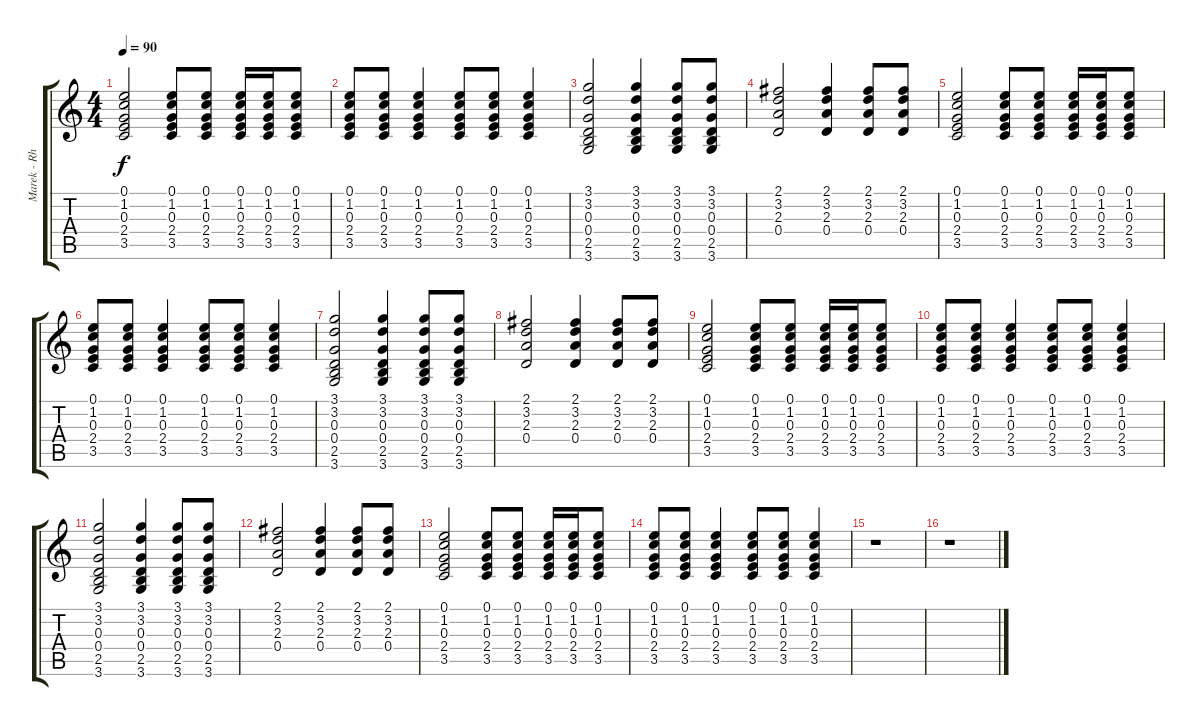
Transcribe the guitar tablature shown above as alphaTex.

\track ("Marek - Rhythm Guitar 1" "Marek - Rh") {instrument acousticguitarsteel}
\staff {score tabs}
\tuning (E4 B3 G3 D3 A2 E2) {hide}
\ts (4 4)
\tempo 90
\clef g2
\ks c
(0.1 1.2 0.3 2.4 3.5).2{dy f} (0.1 1.2 0.3 2.4 3.5).8 (0.1 1.2 0.3 2.4 3.5).8 (0.1 1.2 0.3 2.4 3.5).16 (0.1 1.2 0.3 2.4 3.5).16 (0.1 1.2 0.3 2.4 3.5).8 |
(0.1 1.2 0.3 2.4 3.5).8 (0.1 1.2 0.3 2.4 3.5).8 (0.1 1.2 0.3 2.4 3.5).4 (0.1 1.2 0.3 2.4 3.5).8 (0.1 1.2 0.3 2.4 3.5).8 (0.1 1.2 0.3 2.4 3.5).4 |
(3.1 3.2 0.3 0.4 2.5 3.6).2 (3.1 3.2 0.3 0.4 2.5 3.6).4 (3.1 3.2 0.3 0.4 2.5 3.6).8 (3.1 3.2 0.3 0.4 2.5 3.6).8 |
(2.1 3.2 2.3 0.4).2 (2.1 3.2 2.3 0.4).4 (2.1 3.2 2.3 0.4).8 (2.1 3.2 2.3 0.4).8 |
(0.1 1.2 0.3 2.4 3.5).2 (0.1 1.2 0.3 2.4 3.5).8 (0.1 1.2 0.3 2.4 3.5).8 (0.1 1.2 0.3 2.4 3.5).16 (0.1 1.2 0.3 2.4 3.5).16 (0.1 1.2 0.3 2.4 3.5).8 |
(0.1 1.2 0.3 2.4 3.5).8 (0.1 1.2 0.3 2.4 3.5).8 (0.1 1.2 0.3 2.4 3.5).4 (0.1 1.2 0.3 2.4 3.5).8 (0.1 1.2 0.3 2.4 3.5).8 (0.1 1.2 0.3 2.4 3.5).4 |
(3.1 3.2 0.3 0.4 2.5 3.6).2 (3.1 3.2 0.3 0.4 2.5 3.6).4 (3.1 3.2 0.3 0.4 2.5 3.6).8 (3.1 3.2 0.3 0.4 2.5 3.6).8 |
(2.1 3.2 2.3 0.4).2 (2.1 3.2 2.3 0.4).4 (2.1 3.2 2.3 0.4).8 (2.1 3.2 2.3 0.4).8 |
(0.1 1.2 0.3 2.4 3.5).2 (0.1 1.2 0.3 2.4 3.5).8 (0.1 1.2 0.3 2.4 3.5).8 (0.1 1.2 0.3 2.4 3.5).16 (0.1 1.2 0.3 2.4 3.5).16 (0.1 1.2 0.3 2.4 3.5).8 |
(0.1 1.2 0.3 2.4 3.5).8 (0.1 1.2 0.3 2.4 3.5).8 (0.1 1.2 0.3 2.4 3.5).4 (0.1 1.2 0.3 2.4 3.5).8 (0.1 1.2 0.3 2.4 3.5).8 (0.1 1.2 0.3 2.4 3.5).4 |
(3.1 3.2 0.3 0.4 2.5 3.6).2 (3.1 3.2 0.3 0.4 2.5 3.6).4 (3.1 3.2 0.3 0.4 2.5 3.6).8 (3.1 3.2 0.3 0.4 2.5 3.6).8 |
(2.1 3.2 2.3 0.4).2 (2.1 3.2 2.3 0.4).4 (2.1 3.2 2.3 0.4).8 (2.1 3.2 2.3 0.4).8 |
(0.1 1.2 0.3 2.4 3.5).2 (0.1 1.2 0.3 2.4 3.5).8 (0.1 1.2 0.3 2.4 3.5).8 (0.1 1.2 0.3 2.4 3.5).16 (0.1 1.2 0.3 2.4 3.5).16 (0.1 1.2 0.3 2.4 3.5).8 |
(0.1 1.2 0.3 2.4 3.5).8 (0.1 1.2 0.3 2.4 3.5).8 (0.1 1.2 0.3 2.4 3.5).4 (0.1 1.2 0.3 2.4 3.5).8 (0.1 1.2 0.3 2.4 3.5).8 (0.1 1.2 0.3 2.4 3.5).4 |
r.1 |
r.1
